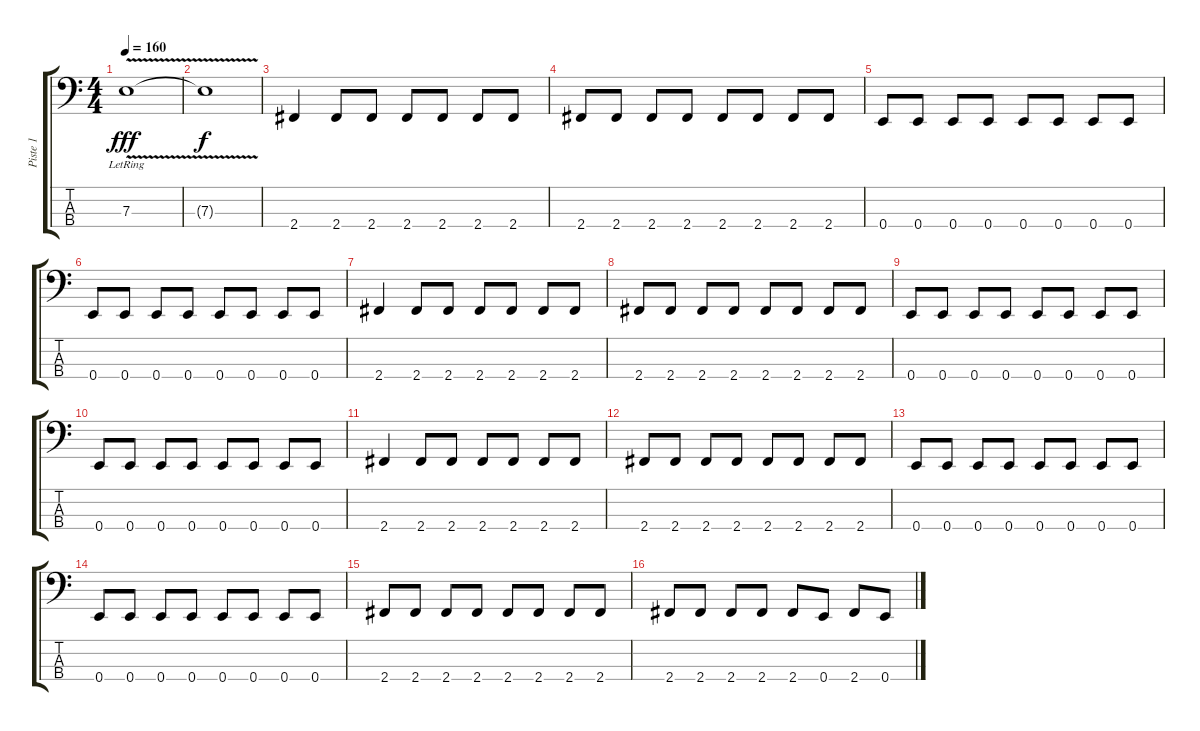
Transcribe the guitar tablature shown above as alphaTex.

\track ("Piste 1" "Piste 1") {instrument acousticbass}
\staff {score tabs}
\tuning (G2 D2 A1 E1) {hide}
\ts (4 4)
\tempo 160
\clef f4
\ks c
7.3{v lr}.1{dy fff} |
7.3{t}.1{dy f} |
2.4.4 2.4.8 2.4.8 2.4.8 2.4.8 2.4.8 2.4.8 |
2.4.8 2.4.8 2.4.8 2.4.8 2.4.8 2.4.8 2.4.8 2.4.8 |
0.4.8 0.4.8 0.4.8 0.4.8 0.4.8 0.4.8 0.4.8 0.4.8 |
0.4.8 0.4.8 0.4.8 0.4.8 0.4.8 0.4.8 0.4.8 0.4.8 |
2.4.4 2.4.8 2.4.8 2.4.8 2.4.8 2.4.8 2.4.8 |
2.4.8 2.4.8 2.4.8 2.4.8 2.4.8 2.4.8 2.4.8 2.4.8 |
0.4.8 0.4.8 0.4.8 0.4.8 0.4.8 0.4.8 0.4.8 0.4.8 |
0.4.8 0.4.8 0.4.8 0.4.8 0.4.8 0.4.8 0.4.8 0.4.8 |
2.4.4 2.4.8 2.4.8 2.4.8 2.4.8 2.4.8 2.4.8 |
2.4.8 2.4.8 2.4.8 2.4.8 2.4.8 2.4.8 2.4.8 2.4.8 |
0.4.8 0.4.8 0.4.8 0.4.8 0.4.8 0.4.8 0.4.8 0.4.8 |
0.4.8 0.4.8 0.4.8 0.4.8 0.4.8 0.4.8 0.4.8 0.4.8 |
2.4.8 2.4.8 2.4.8 2.4.8 2.4.8 2.4.8 2.4.8 2.4.8 |
2.4.8 2.4.8 2.4.8 2.4.8 2.4.8 0.4.8 2.4.8 0.4.8
